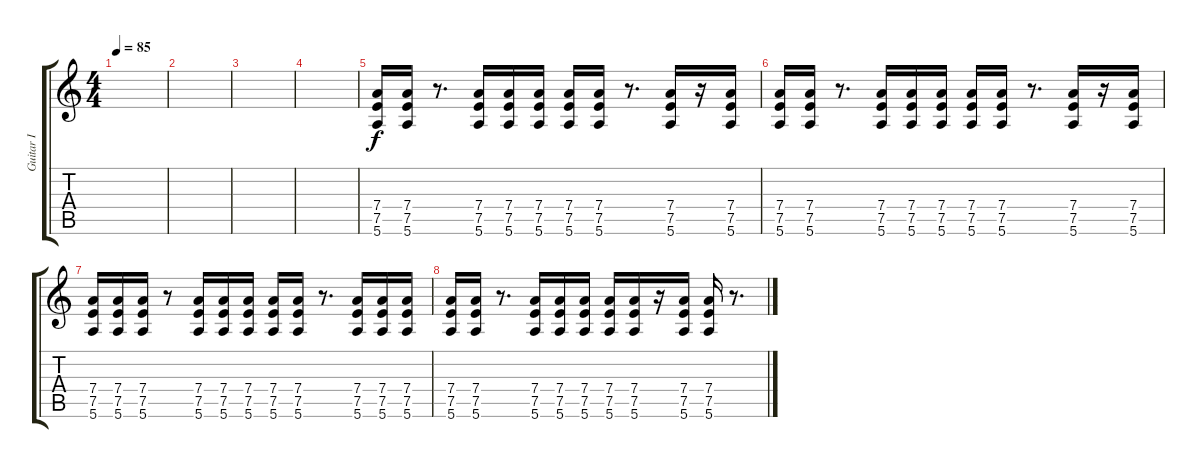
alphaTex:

\track ("Guitar I" "Guitar I") {instrument overdrivenguitar}
\staff {score tabs}
\tuning (E4 B3 G3 D3 A2 E2) {hide}
\ts (4 4)
\tempo 85
\clef g2
\ks c
|
|
|
|
(7.4 7.5 5.6).16{volume 11} (7.4 7.5 5.6).16 r.8{d} (7.4 7.5 5.6).16 (7.4 7.5 5.6).16 (7.4 7.5 5.6).16 (7.4 7.5 5.6).16 (7.4 7.5 5.6).16 r.8{d} (7.4 7.5 5.6).16 r.16 (7.4 7.5 5.6).16 |
(7.4 7.5 5.6).16 (7.4 7.5 5.6).16 r.8{d} (7.4 7.5 5.6).16 (7.4 7.5 5.6).16 (7.4 7.5 5.6).16 (7.4 7.5 5.6).16 (7.4 7.5 5.6).16 r.8{d} (7.4 7.5 5.6).16 r.16 (7.4 7.5 5.6).16 |
(7.4 7.5 5.6).16 (7.4 7.5 5.6).16 (7.4 7.5 5.6).16 r.8 (7.4 7.5 5.6).16 (7.4 7.5 5.6).16 (7.4 7.5 5.6).16 (7.4 7.5 5.6).16 (7.4 7.5 5.6).16 r.8{d} (7.4 7.5 5.6).16 (7.4 7.5 5.6).16 (7.4 7.5 5.6).16 |
(7.4 7.5 5.6).16 (7.4 7.5 5.6).16 r.8{d} (7.4 7.5 5.6).16 (7.4 7.5 5.6).16 (7.4 7.5 5.6).16 (7.4 7.5 5.6).16 (7.4 7.5 5.6).16 r.16 (7.4 7.5 5.6).16 (7.4 7.5 5.6).16 r.8{d}
